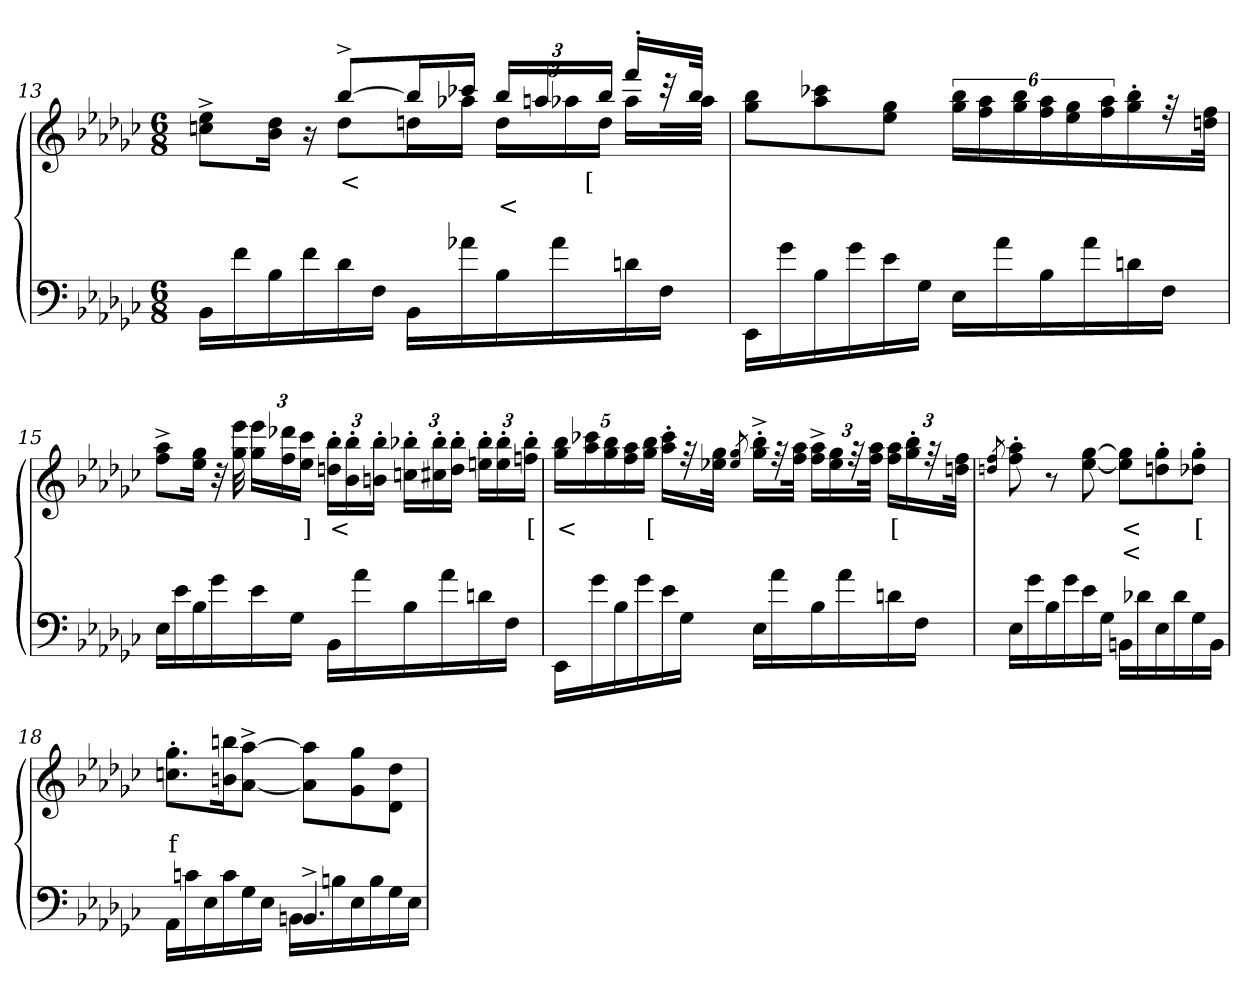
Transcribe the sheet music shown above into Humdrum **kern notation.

**kern	**kern	**text	**text
*part2	*part1	*part1	*part1
*staff2	*staff1	*staff1	*staff1
*clefF4	*clefG2	*	*
*k[b-e-a-d-g-c-]	*k[b-e-a-d-g-c-]	*	*
*M6/8	*M6/8	*	*
=13	=13	=13	=13
*	*^	*	*
16BB-LL	4ryy	8ee-^> 8ccn^>L	.	.
16f	.	.	.	.
16B-	.	16dd- 16b-Jk	.	.
16f	.	16r	.	.
16d-	[8bb-^>L	8dd-L	<	.
16FJJ	.	.	.	.
16BB-LL	16bb-L]	16ddnL	.	.
16a-X	16ccc-XJJ	16aa-XJJ	.	.
16B-	24bb-LL	24ddLL	.	<
.	24aan	24aa-	.	.
16a-	.	.	.	.
.	24bb-JJ	24ddJJ	[	.
16dn	16fff'>LL	16aa-LL	.	.
16FJJ	32r	32ryy	.	.
.	32bb-JJk	32aa-JJk	.	.
*	*v	*v	*	*
=14	=14	=14	=14
16EE-LL	8bb- 8gg-L	.	.
16g-	.	.	.
16B-	8ccc-X 8aa-	.	.
16g-	.	.	.
16e-	8gg- 8ee-J	.	.
16G-JJ	.	.	.
16E-LL	24bb- 24gg-LL	.	.
.	24aa- 24ff	.	.
16a-	.	.	.
.	24bb- 24gg-	.	.
16B-	24aa- 24ff	.	.
.	24gg- 24ee-	.	.
16a-	.	.	.
.	24aa- 24ff	.	.
16dn	16bb-'> 16gg-'>	.	.
16FJJ	32r	.	.
.	32ff 32ddnJJk	.	.
=15	=15	=15	=15
16E-LL	8aa-^> 8ff^>L	.	.
16e-	.	.	.
16B-	16gg- 16ee-Jk	.	.
16g-	32r	.	.
.	32eee- 32gg-	.	.
16e-	24eee- 24gg-LL	.	.
.	24ddd-X 24ff	.	.
16G-JJ	.	.	.
.	24ccc- 24ee-JJ	]	.
16BB-LL	24bb-'> 24ddn'>LL	<	.
.	24bb-'> 24b-'>	.	.
16a-	.	.	.
.	24bb-'> 24bn'>JJ	.	.
16B-	24bb-X'> 24ccn'>LL	.	.
.	24bb-'> 24cc#X'>	.	.
16a-	.	.	.
.	24bb-'> 24dd'>JJ	.	.
16dn	24bb-'> 24een'>LL	.	.
.	24bb-'> 24ee'>	.	.
16FJJ	.	.	.
.	24bb-'> 24ffn'>JJ	[	.
=16	=16	=16	=16
16EE-LL	20bb- 20gg-LL	<	.
.	20ccc-X 20aa-	.	.
16g-	.	.	.
.	20bb- 20gg-	.	.
16B-	.	.	.
.	20aa- 20ff	.	.
16g-	.	.	.
.	20bb- 20gg-JJ	[	.
16e-	16ccc-'> 16aa-'>LL	.	.
16G-JJ	32r	.	.
.	32gg- 32ee-XJJk	.	.
.	8qee- 8qgg-/	.	.
16E-LL	16bb-'>^> 16gg-'>^>LL	.	.
16a-	32r	.	.
.	32aa- 32ffJJk	.	.
16B-	24aa-^> 24ff^>LL	.	.
.	24gg- 24ee-	.	.
16a-	.	.	.
.	48r	<	.
.	48aa- 48ffJJk	.	.
16dn	24aa- 24ffLL	[	.
.	24bb-'> 24gg-'>	.	.
16FJJ	.	.	.
.	48r	.	.
.	48ff 48ddnJJk	.	.
=17	=17	=17	=17
.	8qddn 8qff/	.	.
16E-LL	8aa-'> 8ff'>	.	.
16g-	.	.	.
16B-	8r	.	.
16g-	.	.	.
16e-	[8gg- [8ee-	.	.
16G-JJ	.	.	.
16BBnLL	8gg-] 8ee-]L	<	<
16d-X	.	.	.
16E-	8gg-'> 8ddn'>	.	.
16d-	.	.	.
16G-	8gg-'> 8dd-X'>J	[	.
16BBJJ	.	.	.
=18	=18	=18	=18
*^	*	*	*
4.ryy	16AA-LL	8.gg-'> 8.ccn'>L	f	.
.	16cn	.	.	.
.	16E-	.	.	.
.	16c	16bbn 16bn	.	.
.	16G-	[8aa-^> [8a-^>J	.	.
.	16E-JJ	.	.	.
4.BBn^>	16BBLL	8aa-] 8a-]L	.	.
.	16B	.	.	.
.	16E-	8gg- 8g-	.	.
.	16B	.	.	.
.	16G-	8dd- 8d-J	.	.
.	16E-JJ	.	.	.
*v	*v	*	*	*
=	=	=	=
*-	*-	*-	*-
